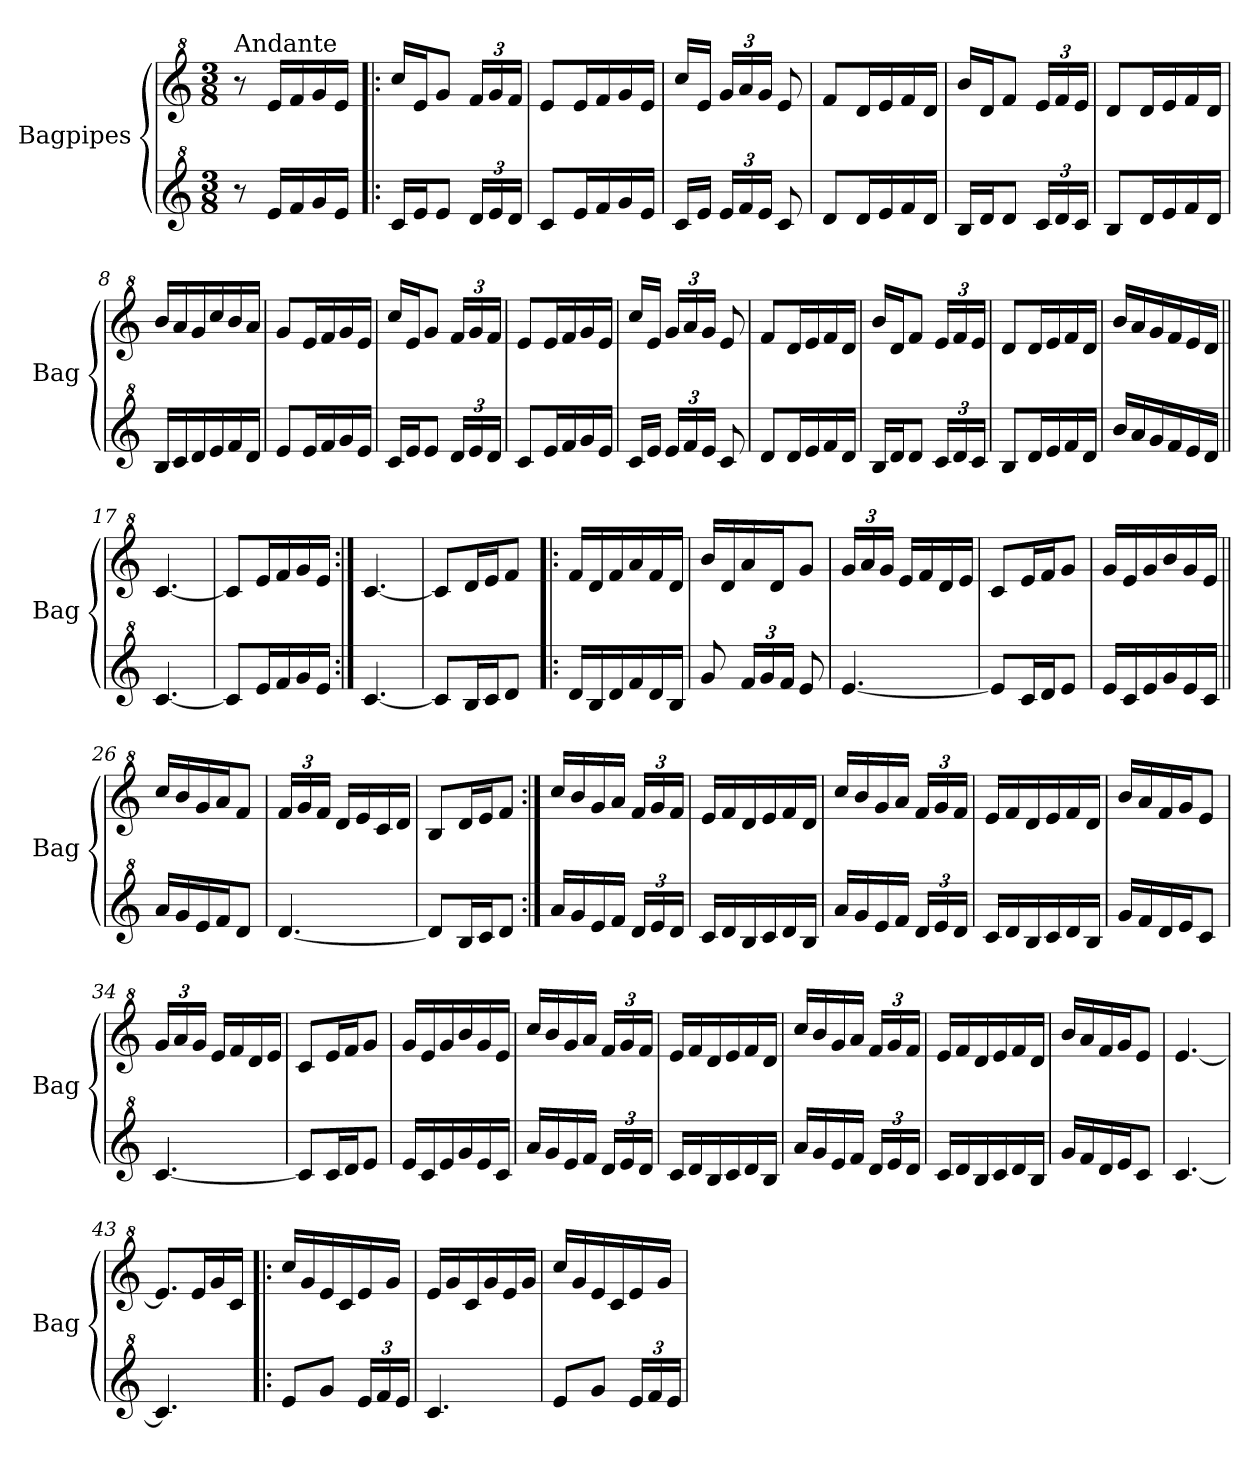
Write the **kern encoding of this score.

**kern	**kern
*part2	*part1
*staff2	*staff1
*I"Bagpipes	*I"Bagpipes
*I'Bag	*I'Bag
*clefG^2	*clefG^2
*k[]	*k[]
*C:	*C:
*M3/8	*M3/8
=1	=1
!	!LO:TX:a:t=Andante
8r	8r
16ee/LL	16ee/LL
16ff/	16ff/
16gg/	16gg/
16ee/JJ	16ee/JJ
=2!|:	=2!|:
16cc/LL	16ccc/LL
16ee/J	16ee/J
8ee/J	8gg/J
*Xbrackettup	*Xbrackettup
24dd/LL	24ff/LL
24ee/	24gg/
24dd/JJ	24ff/JJ
=3	=3
8cc/L	8ee/L
16ee/L	16ee/L
16ff/	16ff/
16gg/	16gg/
16ee/JJ	16ee/JJ
=4	=4
16cc/LL	16ccc/LL
16ee/JJ	16ee/JJ
24ee/LL	24gg/LL
24ff/	24aa/
24ee/JJ	24gg/JJ
8cc/	8ee/
=5	=5
8dd/L	8ff/L
16dd/L	16dd/L
16ee/	16ee/
16ff/	16ff/
16dd/JJ	16dd/JJ
=6	=6
16b/LL	16bb/LL
16dd/J	16dd/J
8dd/J	8ff/J
24cc/LL	24ee/LL
24dd/	24ff/
24cc/JJ	24ee/JJ
=7	=7
8b/L	8dd/L
16dd/L	16dd/L
16ee/	16ee/
16ff/	16ff/
16dd/JJ	16dd/JJ
!!LO:LB:g=z
=8	=8
16b/LL	16bb/LL
16cc/	16aa/
16dd/	16gg/
16ee/	16ccc/
16ff/	16bb/
16dd/JJ	16aa/JJ
=9	=9
8ee/L	8gg/L
16ee/L	16ee/L
16ff/	16ff/
16gg/	16gg/
16ee/JJ	16ee/JJ
=10	=10
16cc/LL	16ccc/LL
16ee/J	16ee/J
8ee/J	8gg/J
24dd/LL	24ff/LL
24ee/	24gg/
24dd/JJ	24ff/JJ
=11	=11
8cc/L	8ee/L
16ee/L	16ee/L
16ff/	16ff/
16gg/	16gg/
16ee/JJ	16ee/JJ
=12	=12
16cc/LL	16ccc/LL
16ee/JJ	16ee/JJ
24ee/LL	24gg/LL
24ff/	24aa/
24ee/JJ	24gg/JJ
8cc/	8ee/
=13	=13
8dd/L	8ff/L
16dd/L	16dd/L
16ee/	16ee/
16ff/	16ff/
16dd/JJ	16dd/JJ
=14	=14
16b/LL	16bb/LL
16dd/J	16dd/J
8dd/J	8ff/J
24cc/LL	24ee/LL
24dd/	24ff/
24cc/JJ	24ee/JJ
=15	=15
8b/L	8dd/L
16dd/L	16dd/L
16ee/	16ee/
16ff/	16ff/
16dd/JJ	16dd/JJ
!!LO:LB:g=z
=16	=16
16bb/LL	16bb/LL
16aa/	16aa/
16gg/	16gg/
16ff/	16ff/
16ee/	16ee/
16dd/JJ	16dd/JJ
=17||	=17||
[4.cc/	[4.cc/
=18	=18
8cc/L]	8cc/L]
16ee/L	16ee/L
16ff/	16ff/
16gg/	16gg/
16ee/JJ	16ee/JJ
=19:|!	=19:|!
[4.cc/	[4.cc/
=20	=20
8cc/L]	8cc/L]
16b/L	16dd/L
16cc/J	16ee/J
8dd/J	8ff/J
=21!|:	=21!|:
16dd/LL	16ff/LL
16b/	16dd/
16dd/	16ff/
16ff/	16aa/
16dd/	16ff/
16b/JJ	16dd/JJ
=22	=22
8gg/	16bb/LL
.	16dd/
24ff/LL	16aa/
24gg/	.
.	16dd/J
24ff/JJ	.
8ee/	8gg/J
=23	=23
[4.ee/	24gg/LL
.	24aa/
.	24gg/JJ
.	16ee/LL
.	16ff/
.	16dd/
.	16ee/JJ
=24	=24
8ee/L]	8cc/L
16cc/L	16ee/L
16dd/J	16ff/J
8ee/J	8gg/J
!!LO:LB:g=z
=25	=25
16ee/LL	16gg/LL
16cc/	16ee/
16ee/	16gg/
16gg/	16bb/
16ee/	16gg/
16cc/JJ	16ee/JJ
=26||	=26||
16aa/LL	16ccc/LL
16gg/	16bb/
16ee/	16gg/
16ff/J	16aa/J
8dd/J	8ff/J
=27	=27
[4.dd/	24ff/LL
.	24gg/
.	24ff/JJ
.	16dd/LL
.	16ee/
.	16cc/
.	16dd/JJ
=28	=28
8dd/L]	8b/L
16b/L	16dd/L
16cc/J	16ee/J
8dd/J	8ff/J
=29:|!	=29:|!
16aa/LL	16ccc/LL
16gg/	16bb/
16ee/	16gg/
16ff/JJ	16aa/JJ
24dd/LL	24ff/LL
24ee/	24gg/
24dd/JJ	24ff/JJ
=30	=30
16cc/LL	16ee/LL
16dd/	16ff/
16b/	16dd/
16cc/	16ee/
16dd/	16ff/
16b/JJ	16dd/JJ
=31	=31
16aa/LL	16ccc/LL
16gg/	16bb/
16ee/	16gg/
16ff/JJ	16aa/JJ
24dd/LL	24ff/LL
24ee/	24gg/
24dd/JJ	24ff/JJ
!!LO:LB:g=z
=32	=32
16cc/LL	16ee/LL
16dd/	16ff/
16b/	16dd/
16cc/	16ee/
16dd/	16ff/
16b/JJ	16dd/JJ
=33	=33
16gg/LL	16bb/LL
16ff/	16aa/
16dd/	16ff/
16ee/J	16gg/J
8cc/J	8ee/J
=34	=34
[4.cc/	24gg/LL
.	24aa/
.	24gg/JJ
.	16ee/LL
.	16ff/
.	16dd/
.	16ee/JJ
=35	=35
8cc/L]	8cc/L
16cc/L	16ee/L
16dd/J	16ff/J
8ee/J	8gg/J
=36	=36
16ee/LL	16gg/LL
16cc/	16ee/
16ee/	16gg/
16gg/	16bb/
16ee/	16gg/
16cc/JJ	16ee/JJ
=37	=37
16aa/LL	16ccc/LL
16gg/	16bb/
16ee/	16gg/
16ff/JJ	16aa/JJ
24dd/LL	24ff/LL
24ee/	24gg/
24dd/JJ	24ff/JJ
=38	=38
16cc/LL	16ee/LL
16dd/	16ff/
16b/	16dd/
16cc/	16ee/
16dd/	16ff/
16b/JJ	16dd/JJ
!!LO:LB:g=z
=39	=39
16aa/LL	16ccc/LL
16gg/	16bb/
16ee/	16gg/
16ff/JJ	16aa/JJ
24dd/LL	24ff/LL
24ee/	24gg/
24dd/JJ	24ff/JJ
=40	=40
16cc/LL	16ee/LL
16dd/	16ff/
16b/	16dd/
16cc/	16ee/
16dd/	16ff/
16b/JJ	16dd/JJ
=41	=41
16gg/LL	16bb/LL
16ff/	16aa/
16dd/	16ff/
16ee/J	16gg/J
8cc/J	8ee/J
=42	=42
[4.cc/	[4.ee/
=43	=43
4.cc/]	8.ee/L]
.	16ee/L
.	16gg/
.	16cc/JJ
=44!|:	=44!|:
8ee/L	16ccc/LL
.	16gg/
8gg/J	16ee/
.	16cc/
24ee/LL	16ee/
24ff/	.
.	16gg/JJ
24ee/JJ	.
=45	=45
4.cc/	16ee/LL
.	16gg/
.	16cc/
.	16gg/
.	16ee/
.	16gg/JJ
=46	=46
8ee/L	16ccc/LL
.	16gg/
8gg/J	16ee/
.	16cc/
24ee/LL	16ee/
24ff/	.
.	16gg/JJ
24ee/JJ	.
=	=
*-	*-
